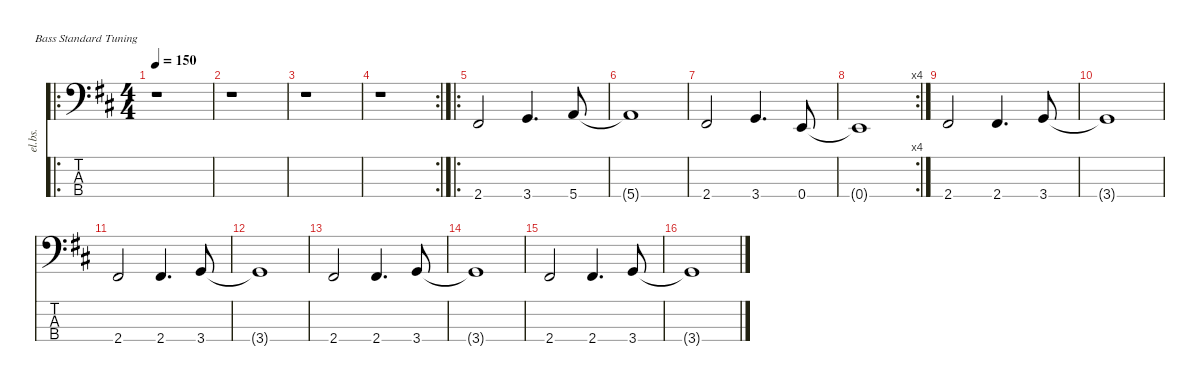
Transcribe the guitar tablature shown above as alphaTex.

\defaultSystemsLayout 4
\hideDynamics
\bracketExtendMode nobrackets
\otherSystemsTrackNameOrientation horizontal
\track ("martin---bass" "el.bs.") {defaultSystemsLayout 8 instrument electricbassfinger}
\staff {score tabs}
\tuning (G2 D2 A1 E1)
\ro
\ts (4 4)
\tempo 150
\clef f4
\ks bminor
r.1{dy f instrument electricbassfinger beam Down} |
r.1{beam Down} |
r.1{beam Down} |
\rc 2
r.1{beam Down} |
\ro
2.4{acc #}.2{beam Up} 3.4{acc forcenatural}.4{d beam Up} 5.4{acc forcenatural}.8{beam Up} |
5.4{t acc forcenatural}.1{beam Up} |
2.4{acc #}.2{beam Up} 3.4{acc forcenatural}.4{d beam Up} 0.4{acc forcenatural}.8{beam Up} |
\rc 4
0.4{t acc forcenatural}.1{beam Up} |
2.4{acc #}.2{beam Up} 2.4{acc #}.4{d beam Up} 3.4{acc forcenatural}.8{beam Up} |
3.4{t acc forcenatural}.1{beam Up} |
2.4{acc #}.2{beam Up} 2.4{acc #}.4{d beam Up} 3.4{acc forcenatural}.8{beam Up} |
3.4{t acc forcenatural}.1{beam Up} |
2.4{acc #}.2{beam Up} 2.4{acc #}.4{d beam Up} 3.4{acc forcenatural}.8{beam Up} |
3.4{t acc forcenatural}.1{beam Up} |
2.4{acc #}.2{beam Up} 2.4{acc #}.4{d beam Up} 3.4{acc forcenatural}.8{beam Up} |
3.4{t acc forcenatural}.1{beam Up}
